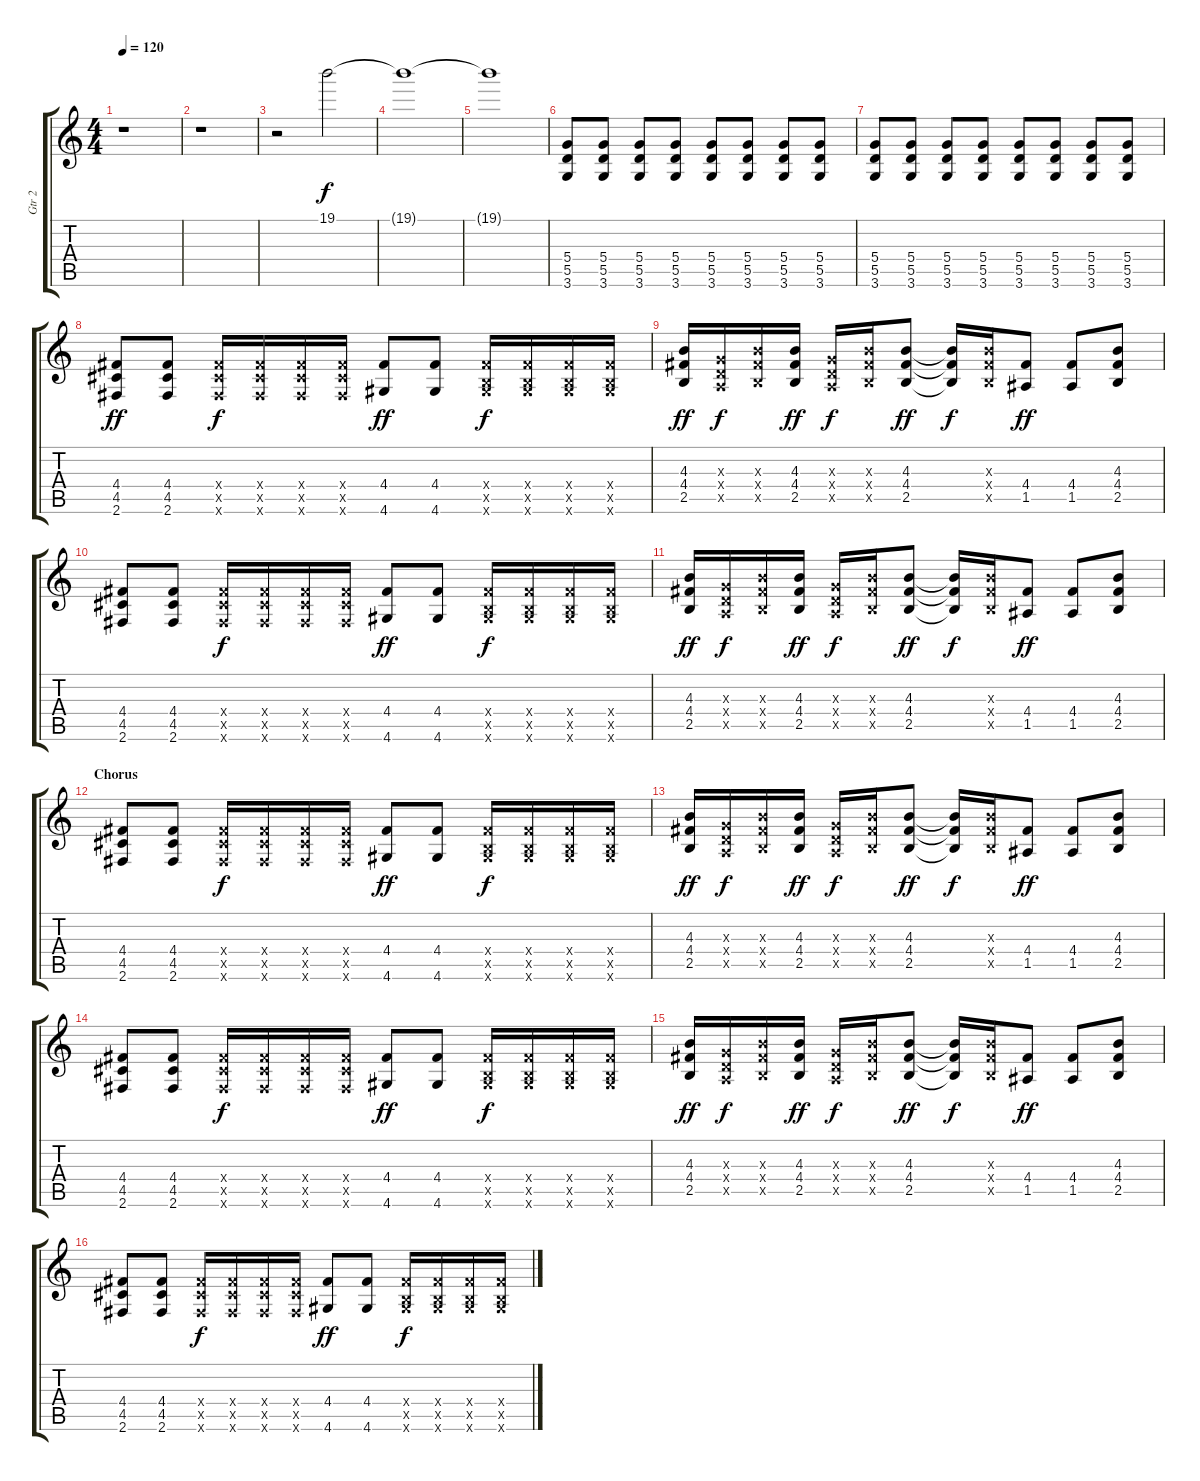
\track ("Gtr 2" "Gtr 2") {instrument distortionguitar}
\staff {score tabs}
\tuning (E4 B3 G3 D3 A2 E2) {hide}
\ts (4 4)
\tempo 120
\clef g2
\ks c
r.1{dy f} |
r.1 |
r.2{volume 4} 19.1.2{volume 16} |
19.1{t}.1 |
19.1{t}.1 |
(5.4 5.5 3.6).8 (5.4 5.5 3.6).8 (5.4 5.5 3.6).8 (5.4 5.5 3.6).8 (5.4 5.5 3.6).8 (5.4 5.5 3.6).8 (5.4 5.5 3.6).8 (5.4 5.5 3.6).8 |
(5.4 5.5 3.6).8 (5.4 5.5 3.6).8 (5.4 5.5 3.6).8 (5.4 5.5 3.6).8 (5.4 5.5 3.6).8 (5.4 5.5 3.6).8 (5.4 5.5 3.6).8 (5.4 5.5 3.6).8 |
(4.4 4.5 2.6).8{dy ff} (4.4 4.5 2.6).8 (4.4{x} 4.5{x} 2.6{x}).16{dy f} (4.4{x} 4.5{x} 2.6{x}).16 (4.4{x} 4.5{x} 2.6{x}).16 (4.4{x} 4.5{x} 2.6{x}).16 (4.4 4.6).8{dy ff} (4.4 4.6).8 (4.4{x} 2.5{x} 4.6{x}).16{dy f} (4.4{x} 2.5{x} 4.6{x}).16 (4.4{x} 2.5{x} 4.6{x}).16 (4.4{x} 2.5{x} 4.6{x}).16 |
(4.3 4.4 2.5).16{dy ff} (0.3{x} 0.4{x} 0.5{x}).16{dy f} (4.3{x} 4.4{x} 2.5{x}).16 (4.3 4.4 2.5).16{dy ff} (0.3{x} 0.4{x} 0.5{x}).16{dy f} (4.3{x} 4.4{x} 2.5{x}).16 (4.3 4.4 2.5).8{dy ff} (4.3{t} 4.4{t} 2.5{t}).16{dy f} (4.3{x} 4.4{x} 2.5{x}).16 (4.4 1.5).8{dy ff} (4.4 1.5).8 (4.3 4.4 2.5).8 |
(4.4 4.5 2.6).8 (4.4 4.5 2.6).8 (4.4{x} 4.5{x} 2.6{x}).16{dy f} (4.4{x} 4.5{x} 2.6{x}).16 (4.4{x} 4.5{x} 2.6{x}).16 (4.4{x} 4.5{x} 2.6{x}).16 (4.4 4.6).8{dy ff} (4.4 4.6).8 (4.4{x} 2.5{x} 4.6{x}).16{dy f} (4.4{x} 2.5{x} 4.6{x}).16 (4.4{x} 2.5{x} 4.6{x}).16 (4.4{x} 2.5{x} 4.6{x}).16 |
(4.3 4.4 2.5).16{dy ff} (0.3{x} 0.4{x} 0.5{x}).16{dy f} (4.3{x} 4.4{x} 2.5{x}).16 (4.3 4.4 2.5).16{dy ff} (0.3{x} 0.4{x} 0.5{x}).16{dy f} (4.3{x} 4.4{x} 2.5{x}).16 (4.3 4.4 2.5).8{dy ff} (4.3{t} 4.4{t} 2.5{t}).16{dy f} (4.3{x} 4.4{x} 2.5{x}).16 (4.4 1.5).8{dy ff} (4.4 1.5).8 (4.3 4.4 2.5).8 |
\section ("" "Chorus")
(4.4 4.5 2.6).8 (4.4 4.5 2.6).8 (4.4{x} 4.5{x} 2.6{x}).16{dy f} (4.4{x} 4.5{x} 2.6{x}).16 (4.4{x} 4.5{x} 2.6{x}).16 (4.4{x} 4.5{x} 2.6{x}).16 (4.4 4.6).8{dy ff} (4.4 4.6).8 (4.4{x} 2.5{x} 4.6{x}).16{dy f} (4.4{x} 2.5{x} 4.6{x}).16 (4.4{x} 2.5{x} 4.6{x}).16 (4.4{x} 2.5{x} 4.6{x}).16 |
(4.3 4.4 2.5).16{dy ff} (0.3{x} 0.4{x} 0.5{x}).16{dy f} (4.3{x} 4.4{x} 2.5{x}).16 (4.3 4.4 2.5).16{dy ff} (0.3{x} 0.4{x} 0.5{x}).16{dy f} (4.3{x} 4.4{x} 2.5{x}).16 (4.3 4.4 2.5).8{dy ff} (4.3{t} 4.4{t} 2.5{t}).16{dy f} (4.3{x} 4.4{x} 2.5{x}).16 (4.4 1.5).8{dy ff} (4.4 1.5).8 (4.3 4.4 2.5).8 |
(4.4 4.5 2.6).8 (4.4 4.5 2.6).8 (4.4{x} 4.5{x} 2.6{x}).16{dy f} (4.4{x} 4.5{x} 2.6{x}).16 (4.4{x} 4.5{x} 2.6{x}).16 (4.4{x} 4.5{x} 2.6{x}).16 (4.4 4.6).8{dy ff} (4.4 4.6).8 (4.4{x} 2.5{x} 4.6{x}).16{dy f} (4.4{x} 2.5{x} 4.6{x}).16 (4.4{x} 2.5{x} 4.6{x}).16 (4.4{x} 2.5{x} 4.6{x}).16 |
(4.3 4.4 2.5).16{dy ff} (0.3{x} 0.4{x} 0.5{x}).16{dy f} (4.3{x} 4.4{x} 2.5{x}).16 (4.3 4.4 2.5).16{dy ff} (0.3{x} 0.4{x} 0.5{x}).16{dy f} (4.3{x} 4.4{x} 2.5{x}).16 (4.3 4.4 2.5).8{dy ff} (4.3{t} 4.4{t} 2.5{t}).16{dy f} (4.3{x} 4.4{x} 2.5{x}).16 (4.4 1.5).8{dy ff} (4.4 1.5).8 (4.3 4.4 2.5).8 |
(4.4 4.5 2.6).8 (4.4 4.5 2.6).8 (4.4{x} 4.5{x} 2.6{x}).16{dy f} (4.4{x} 4.5{x} 2.6{x}).16 (4.4{x} 4.5{x} 2.6{x}).16 (4.4{x} 4.5{x} 2.6{x}).16 (4.4 4.6).8{dy ff} (4.4 4.6).8 (4.4{x} 2.5{x} 4.6{x}).16{dy f} (4.4{x} 2.5{x} 4.6{x}).16 (4.4{x} 2.5{x} 4.6{x}).16 (4.4{x} 2.5{x} 4.6{x}).16
